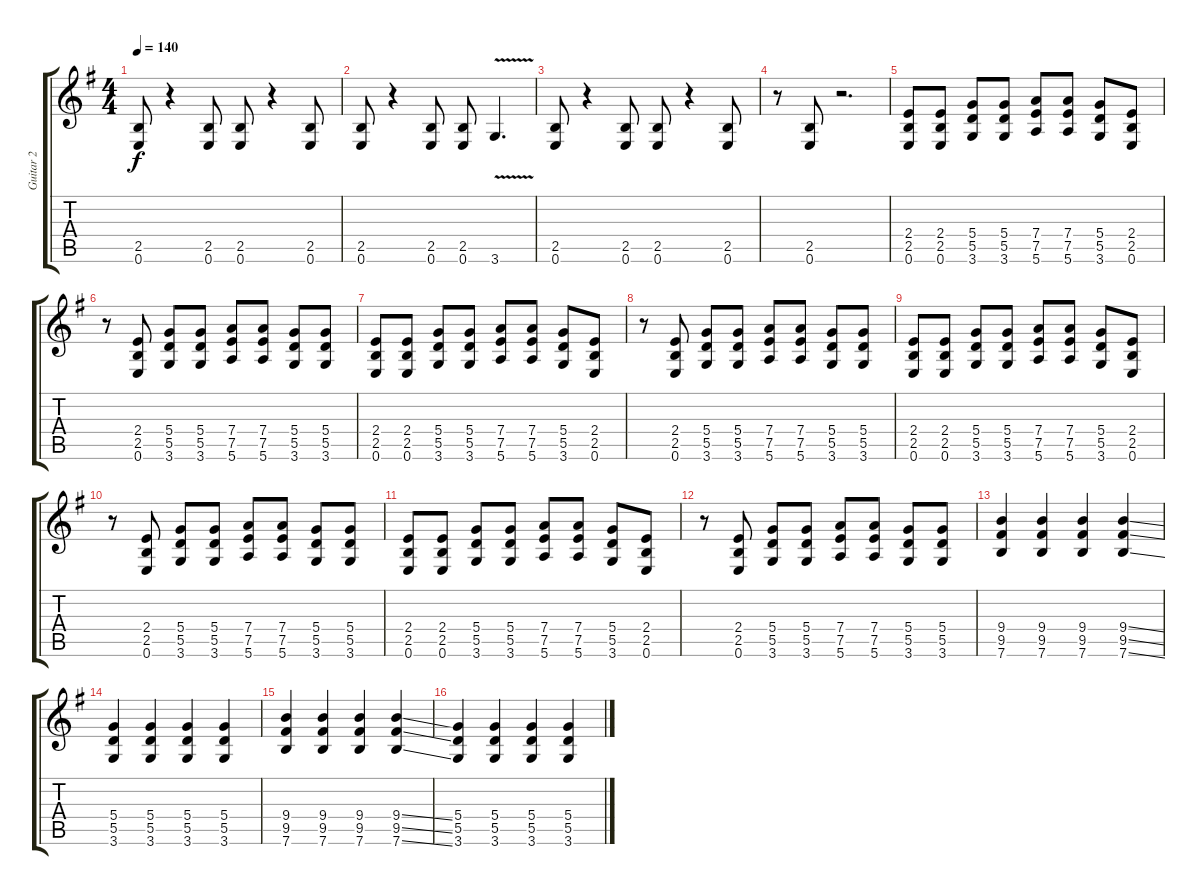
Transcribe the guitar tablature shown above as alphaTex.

\track ("Guitar 2" "Guitar 2") {instrument distortionguitar}
\staff {score tabs}
\tuning (E4 B3 G3 D3 A2 E2) {hide}
\ts (4 4)
\tempo 140
\clef g2
\ks g
(2.5 0.6).8{dy f} r.4 (2.5 0.6).8 (2.5 0.6).8 r.4 (2.5 0.6).8 |
(2.5 0.6).8 r.4 (2.5 0.6).8 (2.5 0.6).8 3.6{v}.4{d} |
(2.5 0.6).8 r.4 (2.5 0.6).8 (2.5 0.6).8 r.4 (2.5 0.6).8 |
r.8 (2.5 0.6).8 r.2{d} |
(2.4 2.5 0.6).8 (2.4 2.5 0.6).8 (5.4 5.5 3.6).8 (5.4 5.5 3.6).8 (7.4 7.5 5.6).8 (7.4 7.5 5.6).8 (5.4 5.5 3.6).8 (2.4 2.5 0.6).8 |
r.8 (2.4 2.5 0.6).8 (5.4 5.5 3.6).8 (5.4 5.5 3.6).8 (7.4 7.5 5.6).8 (7.4 7.5 5.6).8 (5.4 5.5 3.6).8 (5.4 5.5 3.6).8 |
(2.4 2.5 0.6).8 (2.4 2.5 0.6).8 (5.4 5.5 3.6).8 (5.4 5.5 3.6).8 (7.4 7.5 5.6).8 (7.4 7.5 5.6).8 (5.4 5.5 3.6).8 (2.4 2.5 0.6).8 |
r.8 (2.4 2.5 0.6).8 (5.4 5.5 3.6).8 (5.4 5.5 3.6).8 (7.4 7.5 5.6).8 (7.4 7.5 5.6).8 (5.4 5.5 3.6).8 (5.4 5.5 3.6).8 |
(2.4 2.5 0.6).8 (2.4 2.5 0.6).8 (5.4 5.5 3.6).8 (5.4 5.5 3.6).8 (7.4 7.5 5.6).8 (7.4 7.5 5.6).8 (5.4 5.5 3.6).8 (2.4 2.5 0.6).8 |
r.8 (2.4 2.5 0.6).8 (5.4 5.5 3.6).8 (5.4 5.5 3.6).8 (7.4 7.5 5.6).8 (7.4 7.5 5.6).8 (5.4 5.5 3.6).8 (5.4 5.5 3.6).8 |
(2.4 2.5 0.6).8 (2.4 2.5 0.6).8 (5.4 5.5 3.6).8 (5.4 5.5 3.6).8 (7.4 7.5 5.6).8 (7.4 7.5 5.6).8 (5.4 5.5 3.6).8 (2.4 2.5 0.6).8 |
r.8 (2.4 2.5 0.6).8 (5.4 5.5 3.6).8 (5.4 5.5 3.6).8 (7.4 7.5 5.6).8 (7.4 7.5 5.6).8 (5.4 5.5 3.6).8 (5.4 5.5 3.6).8 |
(9.4 9.5 7.6).4 (9.4 9.5 7.6).4 (9.4 9.5 7.6).4 (9.4{ss} 9.5{ss} 7.6{ss}).4 |
(5.4 5.5 3.6).4 (5.4 5.5 3.6).4 (5.4 5.5 3.6).4 (5.4 5.5 3.6).4 |
(9.4 9.5 7.6).4 (9.4 9.5 7.6).4 (9.4 9.5 7.6).4 (9.4{ss} 9.5{ss} 7.6{ss}).4 |
(5.4 5.5 3.6).4 (5.4 5.5 3.6).4 (5.4 5.5 3.6).4 (5.4 5.5 3.6).4
